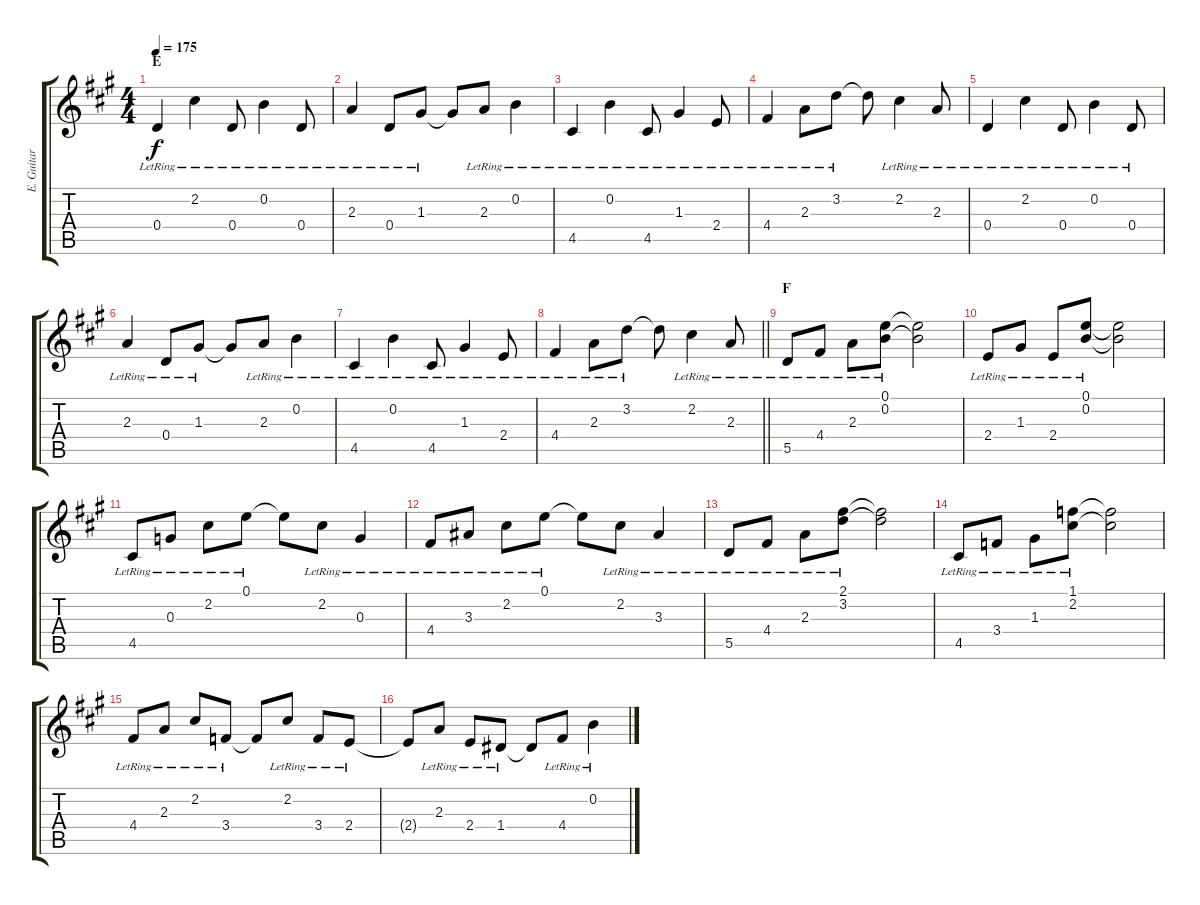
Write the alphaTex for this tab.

\track ("E. Guitar I" "E. Guitar ") {instrument electricguitarclean}
\staff {score tabs}
\tuning (E4 B3 G3 D3 A2 E2) {hide}
\ts (4 4)
\section ("" "E")
\tempo 175
\clef g2
\ks a
0.4{lr}.4{dy f} 2.2{lr}.4 0.4{lr}.8 0.2{lr}.4 0.4{lr}.8 |
2.3{lr}.4 0.4{lr}.8 1.3{lr}.8 1.3{t}.8 2.3{lr}.8 0.2{lr}.4 |
4.5{lr}.4 0.2{lr}.4 4.5{lr}.8 1.3{lr}.4 2.4{lr}.8 |
4.4{lr}.4 2.3{lr}.8 3.2{lr}.8 3.2{t}.8 2.2{lr}.4 2.3{lr}.8 |
0.4{lr}.4 2.2{lr}.4 0.4{lr}.8 0.2{lr}.4 0.4{lr}.8 |
2.3{lr}.4 0.4{lr}.8 1.3{lr}.8 1.3{t}.8 2.3{lr}.8 0.2{lr}.4 |
4.5{lr}.4 0.2{lr}.4 4.5{lr}.8 1.3{lr}.4 2.4{lr}.8 |
\barLineRight lightlight
4.4{lr}.4 2.3{lr}.8 3.2{lr}.8 3.2{t}.8 2.2{lr}.4 2.3{lr}.8 |
\section ("" "F")
5.5{lr}.8 4.4{lr}.8 2.3{lr}.8 (0.1{lr} 0.2{lr}).8 (0.1{t} 0.2{t}).2 |
2.4{lr}.8 1.3{lr}.8 2.4{lr}.8 (0.1{lr} 0.2{lr}).8 (0.1{t} 0.2{t}).2 |
4.5{lr}.8 0.3{lr}.8 2.2{lr}.8 0.1{lr}.8 0.1{t}.8 2.2{lr}.8 0.3{lr}.4 |
4.4{lr}.8 3.3{lr}.8 2.2{lr}.8 0.1{lr}.8 0.1{t}.8 2.2{lr}.8 3.3{lr}.4 |
5.5{lr}.8 4.4{lr}.8 2.3{lr}.8 (2.1{lr} 3.2{lr}).8 (2.1{t} 3.2{t}).2 |
4.5{lr}.8 3.4{lr}.8 1.3{lr}.8 (1.1{lr} 2.2{lr}).8 (1.1{t} 2.2{t}).2 |
4.4{lr}.8 2.3{lr}.8 2.2{lr}.8 3.4{lr}.8 3.4{t}.8 2.2{lr}.8 3.4{lr}.8 2.4{lr}.8 |
2.4{t}.8 2.3{lr}.8 2.4{lr}.8 1.4{lr}.8 1.4{t}.8 4.4{lr}.8 0.2{lr}.4
